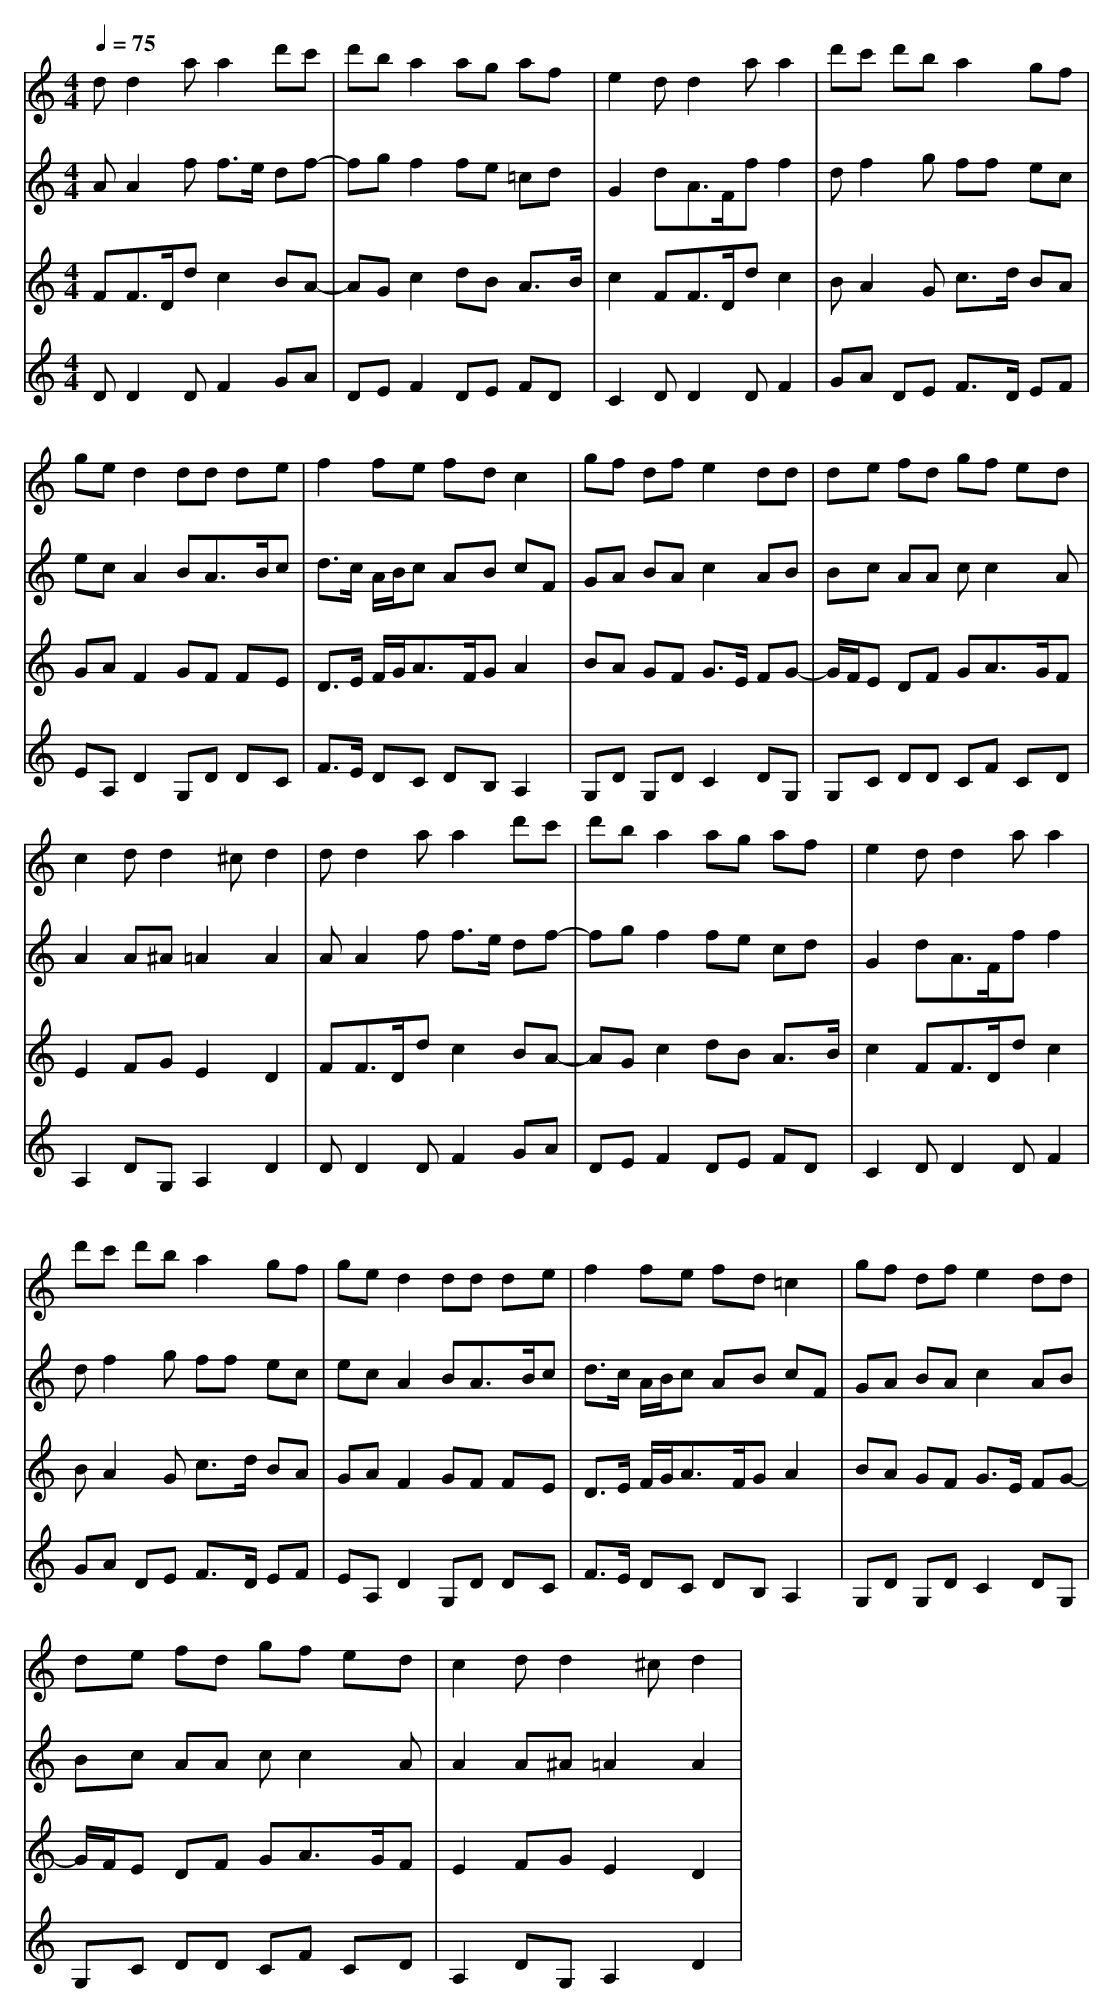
X:1
T:
M: 4/4
L: 1/8
Q:1/4=75
K:C % 0 sharps
V:1
dd2a a2 d'c'|d'b a2 ag af|e2 dd2a a2|d'c' d'b a2 gf|
ge d2 dd de|f2 fe fd c2|gf df e2 dd|de fd gf ed|
c2 dd2^c d2|dd2a a2 d'c'|d'b a2 ag af|e2 dd2a a2|
d'c' d'b a2 gf|ge d2 dd de|f2 fe fd =c2|gf df e2 dd|
de fd gf ed|c2 dd2^c d2|
V:2
AA2f f3/2e/2 df-|fg f2 fe =cd|G2 dA3/2F/2f f2|df2g ff ec|
ec A2 BA3/2B/2c|d3/2c/2 A/2B/2c AB cF|GA BA c2 AB|Bc AA cc2A|
A2 A^A =A2 A2|AA2f f3/2e/2 df-|fg f2 fe cd|G2 dA3/2F/2f f2|
df2g ff ec|ec A2 BA3/2B/2c|d3/2c/2 A/2B/2c AB cF|GA BA c2 AB|
Bc AA cc2A|A2 A^A =A2 A2|
V:3
FF3/2D/2d c2 BA-|AG c2 dB A3/2B/2|c2 FF3/2D/2d c2|BA2G c3/2d/2 BA|
GA F2 GF FE|D3/2E/2 F/2G<AF/2G A2|BA GF G3/2E/2 FG-|G/2F/2E DF GA3/2G/2F|
E2 FG E2 D2|FF3/2D/2d c2 BA-|AG c2 dB A3/2B/2|c2 FF3/2D/2d c2|
BA2G c3/2d/2 BA|GA F2 GF FE|D3/2E/2 F/2G<AF/2G A2|BA GF G3/2E/2 FG-|
G/2F/2E DF GA3/2G/2F|E2 FG E2 D2|
V:4
DD2D F2 GA|DE F2 DE FD|C2 DD2D F2|GA DE F3/2D/2 EF|
EA, D2 G,D DC|F3/2E/2 DC DB, A,2|G,D G,D C2 DG,|G,C DD CF CD|
A,2 DG, A,2 D2|DD2D F2 GA|DE F2 DE FD|C2 DD2D F2|
GA DE F3/2D/2 EF|EA, D2 G,D DC|F3/2E/2 DC DB, A,2|G,D G,D C2 DG,|
G,C DD CF CD|A,2 DG, A,2 D2|
